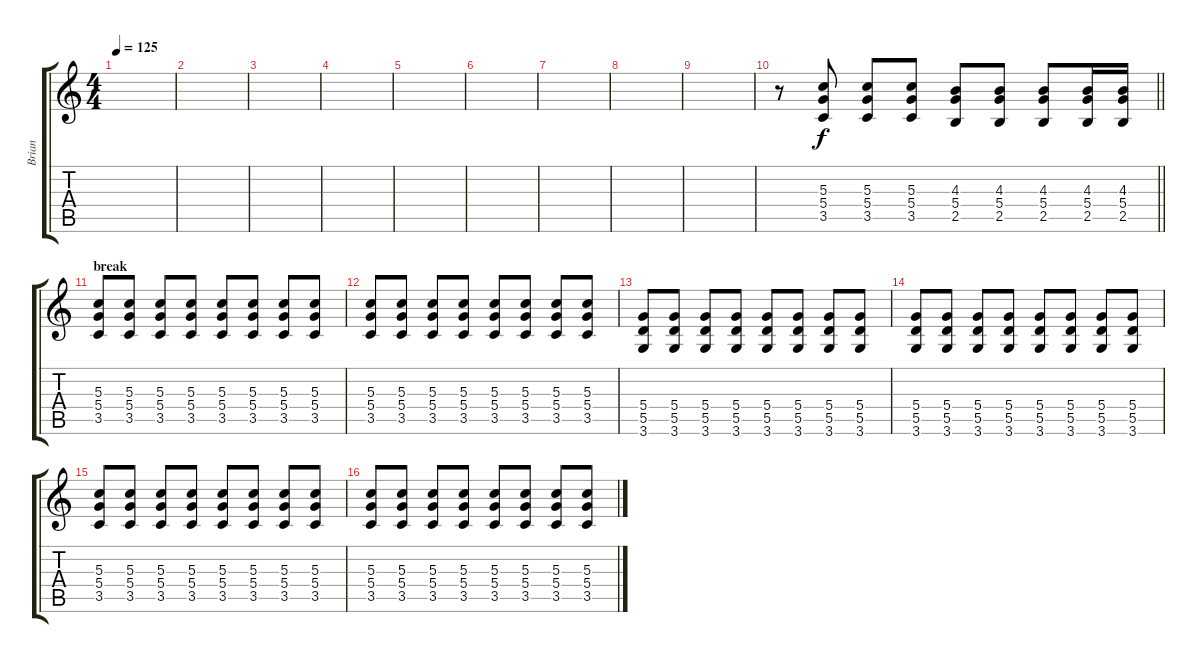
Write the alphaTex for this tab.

\track ("Brian" "Brian") {instrument overdrivenguitar}
\staff {score tabs}
\tuning (E4 B3 G3 D3 A2 E2) {hide}
\ts (4 4)
\tempo 125
\clef g2
\ks c
|
|
|
|
|
|
|
|
|
\barLineRight lightlight
r.8 (5.3 5.4 3.5).8 (5.3 5.4 3.5).8 (5.3 5.4 3.5).8 (4.3 5.4 2.5).8 (4.3 5.4 2.5).8 (4.3 5.4 2.5).8 (4.3 5.4 2.5).16 (4.3 5.4 2.5).16 |
\section ("" "break")
(5.3 5.4 3.5).8 (5.3 5.4 3.5).8 (5.3 5.4 3.5).8 (5.3 5.4 3.5).8 (5.3 5.4 3.5).8 (5.3 5.4 3.5).8 (5.3 5.4 3.5).8 (5.3 5.4 3.5).8 |
(5.3 5.4 3.5).8 (5.3 5.4 3.5).8 (5.3 5.4 3.5).8 (5.3 5.4 3.5).8 (5.3 5.4 3.5).8 (5.3 5.4 3.5).8 (5.3 5.4 3.5).8 (5.3 5.4 3.5).8 |
(5.4 5.5 3.6).8 (5.4 5.5 3.6).8 (5.4 5.5 3.6).8 (5.4 5.5 3.6).8 (5.4 5.5 3.6).8 (5.4 5.5 3.6).8 (5.4 5.5 3.6).8 (5.4 5.5 3.6).8 |
(5.4 5.5 3.6).8 (5.4 5.5 3.6).8 (5.4 5.5 3.6).8 (5.4 5.5 3.6).8 (5.4 5.5 3.6).8 (5.4 5.5 3.6).8 (5.4 5.5 3.6).8 (5.4 5.5 3.6).8 |
(5.3 5.4 3.5).8 (5.3 5.4 3.5).8 (5.3 5.4 3.5).8 (5.3 5.4 3.5).8 (5.3 5.4 3.5).8 (5.3 5.4 3.5).8 (5.3 5.4 3.5).8 (5.3 5.4 3.5).8 |
(5.3 5.4 3.5).8 (5.3 5.4 3.5).8 (5.3 5.4 3.5).8 (5.3 5.4 3.5).8 (5.3 5.4 3.5).8 (5.3 5.4 3.5).8 (5.3 5.4 3.5).8 (5.3 5.4 3.5).8
